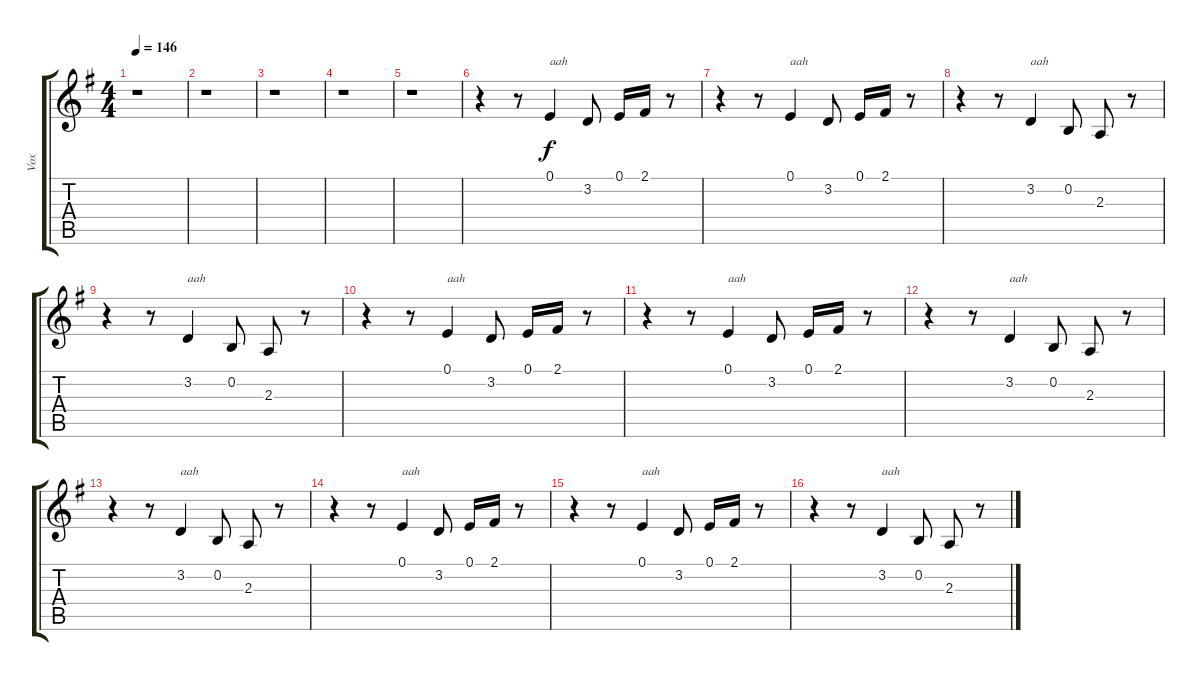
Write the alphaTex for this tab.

\track ("Vox" "Vox") {mute instrument violin}
\staff {score tabs}
\tuning (E4 B3 G3 D3 A2 E2) {hide}
\ts (4 4)
\tempo 146
\clef g2
\ks g
r.1{dy f} |
r.1 |
r.1 |
r.1 |
r.1 |
r.4 r.8 0.1.4{txt "aah"} 3.2.8 0.1.16 2.1.16 r.8 |
r.4 r.8 0.1.4{txt "aah"} 3.2.8 0.1.16 2.1.16 r.8 |
r.4 r.8 3.2.4{txt "aah"} 0.2.8 2.3.8 r.8 |
r.4 r.8 3.2.4{txt "aah"} 0.2.8 2.3.8 r.8 |
r.4 r.8 0.1.4{txt "aah"} 3.2.8 0.1.16 2.1.16 r.8 |
r.4 r.8 0.1.4{txt "aah"} 3.2.8 0.1.16 2.1.16 r.8 |
r.4 r.8 3.2.4{txt "aah"} 0.2.8 2.3.8 r.8 |
r.4 r.8 3.2.4{txt "aah"} 0.2.8 2.3.8 r.8 |
r.4 r.8 0.1.4{txt "aah"} 3.2.8 0.1.16 2.1.16 r.8 |
r.4 r.8 0.1.4{txt "aah"} 3.2.8 0.1.16 2.1.16 r.8 |
r.4 r.8 3.2.4{txt "aah"} 0.2.8 2.3.8 r.8
